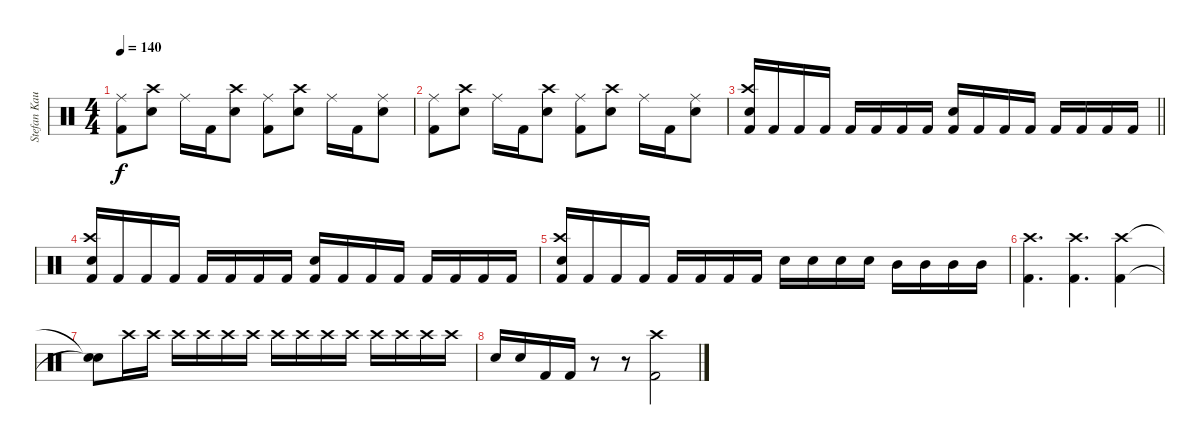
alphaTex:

\track ("Stefan Kaufmann (Drums)" "Stefan Kau") {instrument percussion}
\staff {score}
\articulation defaults
\ts (4 4)
\tempo 140
\clef neutral
\ks c
("Ride (middle)" "Kick (hit) 2").8{dy f} ("Crash high (hit)" "Snare (hit) 2").8 "Ride (middle)".16 "Kick (hit) 2".16 ("Crash high (hit)" "Snare (hit) 2").8 ("Ride (middle)" "Kick (hit) 2").8 ("Crash high (hit)" "Snare (hit) 2").8 "Ride (middle)".16 "Kick (hit) 2".16 ("Ride (middle)" "Snare (hit) 2").8 |
("Ride (middle)" "Kick (hit) 2").8 ("Crash high (hit)" "Snare (hit) 2").8 "Ride (middle)".16 "Kick (hit) 2".16 ("Crash high (hit)" "Snare (hit) 2").8 ("Ride (middle)" "Kick (hit) 2").8 ("Crash high (hit)" "Snare (hit) 2").8 "Ride (middle)".16 "Kick (hit) 2".16 ("Ride (middle)" "Snare (hit) 2").8 |
\barLineRight lightlight
("Crash high (hit)" "Snare (hit) 2" "Kick (hit) 2").16 "Kick (hit) 2".16 "Kick (hit) 2".16 "Kick (hit) 2".16 "Kick (hit) 2".16 "Kick (hit) 2".16 "Kick (hit) 2".16 "Kick (hit) 2".16 ("Snare (hit) 2" "Kick (hit) 2").16 "Kick (hit) 2".16 "Kick (hit) 2".16 "Kick (hit) 2".16 "Kick (hit) 2".16 "Kick (hit) 2".16 "Kick (hit) 2".16 "Kick (hit) 2".16 |
("Crash high (hit)" "Snare (hit) 2" "Kick (hit) 2").16 "Kick (hit) 2".16 "Kick (hit) 2".16 "Kick (hit) 2".16 "Kick (hit) 2".16 "Kick (hit) 2".16 "Kick (hit) 2".16 "Kick (hit) 2".16 ("Snare (hit) 2" "Kick (hit) 2").16 "Kick (hit) 2".16 "Kick (hit) 2".16 "Kick (hit) 2".16 "Kick (hit) 2".16 "Kick (hit) 2".16 "Kick (hit) 2".16 "Kick (hit) 2".16 |
("Crash high (hit)" "Snare (hit) 2" "Kick (hit) 2").16 "Kick (hit) 2".16 "Kick (hit) 2".16 "Kick (hit) 2".16 "Kick (hit) 2".16 "Kick (hit) 2".16 "Kick (hit) 2".16 "Kick (hit) 2".16 "Snare (hit) 2".16 "Snare (hit) 2".16 "Snare (hit) 2".16 "Snare (hit) 2".16 "Mid Tom (hit)".16 "Mid Tom (hit)".16 "Mid Tom (hit)".16 "Mid Tom (hit)".16 |
("Crash high (hit)" "Kick (hit) 2").4{d} ("Crash high (hit)" "Kick (hit) 2").4{d} ("Crash high (hit)" "Kick (hit) 2").4 |
("Snare (hit)"{t} "Snare (hit)"{t}).8 "Crash high (hit)".16 "Crash high (hit)".16 "Crash high (hit)".16 "Crash high (hit)".16 "Crash high (hit)".16 "Crash high (hit)".16 "Crash high (hit)".16 "Crash high (hit)".16 "Crash high (hit)".16 "Crash high (hit)".16 "Crash high (hit)".16 "Crash high (hit)".16 "Crash high (hit)".16 "Crash high (hit)".16 |
"Snare (hit) 2".16 "Snare (hit) 2".16 "Kick (hit) 2".16 "Kick (hit) 2".16 r.8 r.8 ("Crash high (hit)" "Kick (hit) 2").2
